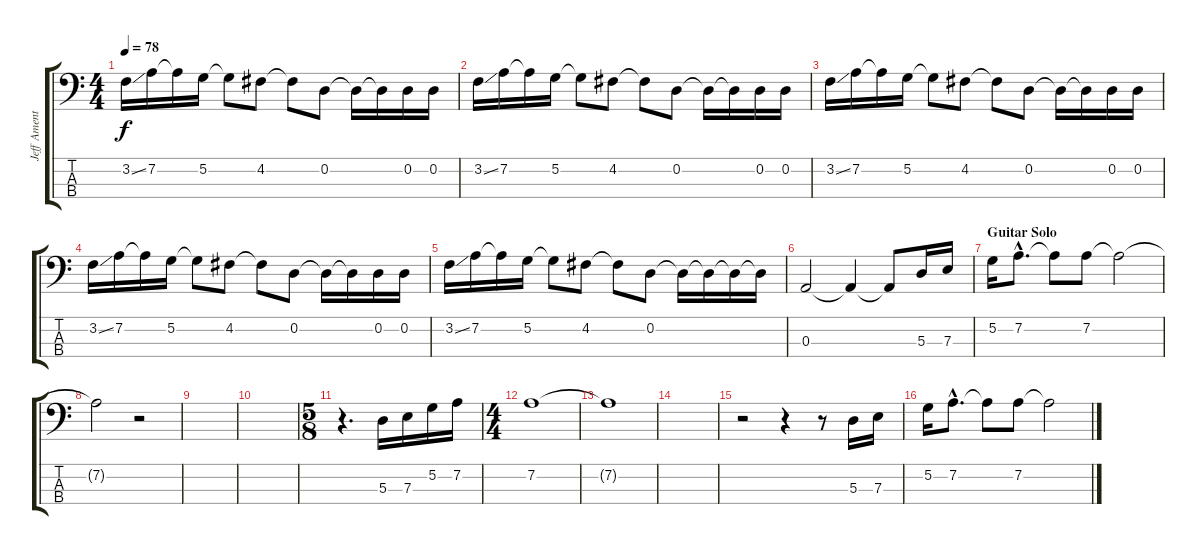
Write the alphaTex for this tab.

\track ("Jeff Ament" "Jeff Ament") {instrument electricbassfinger}
\staff {score tabs}
\tuning (G2 D2 A1 E1) {hide}
\ts (4 4)
\tempo 78
\clef f4
\ks c
3.2{ss}.16{dy f} 7.2.16 7.2{t}.16 5.2.16 5.2{t}.8 4.2.8 4.2{t}.8 0.2.8 0.2{t}.16 0.2{t}.16 0.2.16 0.2.16 |
3.2{ss}.16 7.2.16 7.2{t}.16 5.2.16 5.2{t}.8 4.2.8 4.2{t}.8 0.2.8 0.2{t}.16 0.2{t}.16 0.2.16 0.2.16 |
3.2{ss}.16 7.2.16 7.2{t}.16 5.2.16 5.2{t}.8 4.2.8 4.2{t}.8 0.2.8 0.2{t}.16 0.2{t}.16 0.2.16 0.2.16 |
3.2{ss}.16 7.2.16 7.2{t}.16 5.2.16 5.2{t}.8 4.2.8 4.2{t}.8 0.2.8 0.2{t}.16 0.2{t}.16 0.2.16 0.2.16 |
3.2{ss}.16 7.2.16 7.2{t}.16 5.2.16 5.2{t}.8 4.2.8 4.2{t}.8 0.2.8 0.2{t}.16 0.2{t}.16 0.2{t}.16 0.2{t}.16 |
0.3.2 0.3{t}.4 0.3{t}.8 5.3.16 7.3.16 |
\section ("" "Guitar Solo")
5.2.16 7.2{hac}.8{d} 7.2{t}.8 7.2.8 7.2{t}.2 |
7.2{t}.2 r.2 |
|
|
\ts (5 8)
r.4{d} 5.3.16 7.3.16 5.2.16 7.2.16 |
\ts (4 4)
7.2.1 |
7.2{t}.1 |
|
r.2 r.4 r.8 5.3.16 7.3.16 |
5.2.16 7.2{hac}.8{d} 7.2{t}.8 7.2.8 7.2{t}.2
